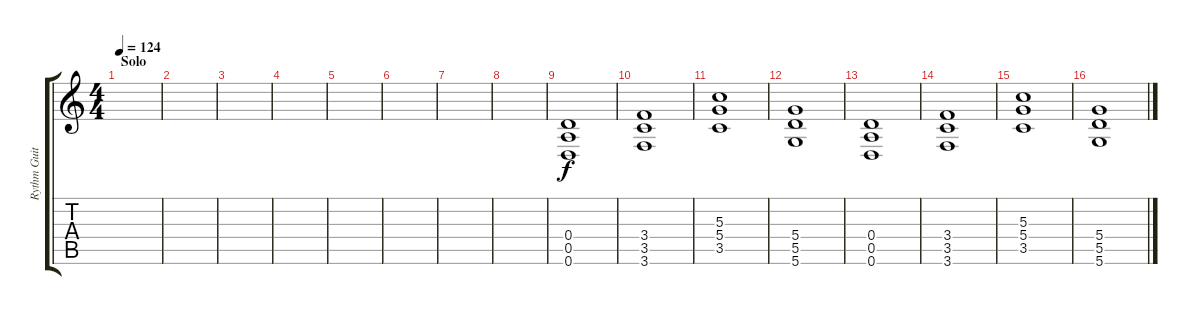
\track ("Rythm Guitar" "Rythm Guit") {instrument distortionguitar}
\staff {score tabs}
\tuning (E4 B3 G3 D3 A2 D2) {hide}
\ts (4 4)
\section ("" "Solo")
\tempo 124
\clef g2
\ks c
|
|
|
|
|
|
|
|
(0.4 0.5 0.6).1 |
(3.4 3.5 3.6).1 |
(5.3 5.4 3.5).1 |
(5.4 5.5 5.6).1 |
(0.4 0.5 0.6).1 |
(3.4 3.5 3.6).1 |
(5.3 5.4 3.5).1 |
(5.4 5.5 5.6).1
